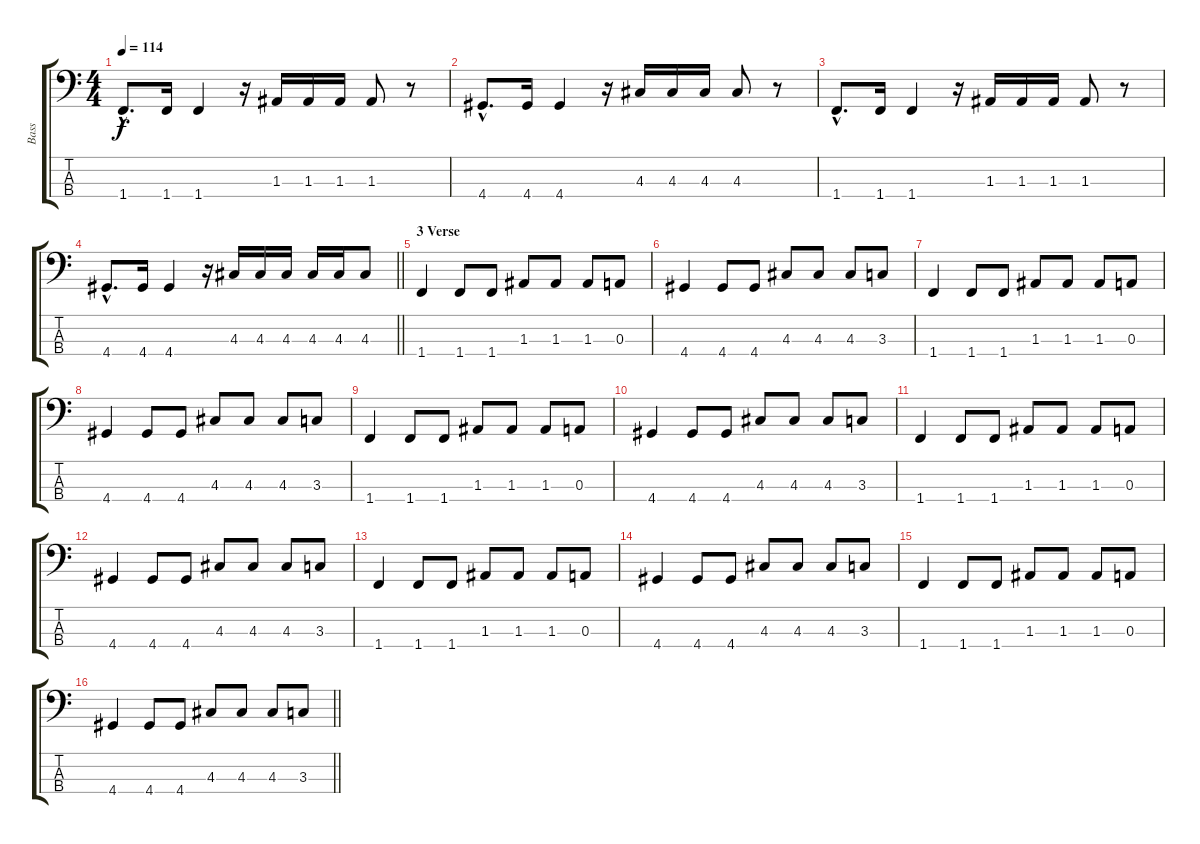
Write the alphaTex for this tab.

\track ("Bass" "Bass") {instrument electricbasspick}
\staff {score tabs}
\tuning (G2 D2 A1 E1) {hide}
\ts (4 4)
\tempo 114
\clef f4
\ks c
1.4{hac}.8{d dy f} 1.4.16 1.4.4 r.16 1.3.16 1.3.16 1.3.16 1.3.8 r.8 |
4.4{hac}.8{d} 4.4.16 4.4.4 r.16 4.3.16 4.3.16 4.3.16 4.3.8 r.8 |
1.4{hac}.8{d} 1.4.16 1.4.4 r.16 1.3.16 1.3.16 1.3.16 1.3.8 r.8 |
\barLineRight lightlight
4.4{hac}.8{d} 4.4.16 4.4.4 r.16 4.3.16 4.3.16 4.3.16 4.3.16 4.3.16 4.3.8 |
\section ("" "3 Verse")
1.4.4 1.4.8 1.4.8 1.3.8 1.3.8 1.3.8 0.3.8 |
4.4.4 4.4.8 4.4.8 4.3.8 4.3.8 4.3.8 3.3.8 |
1.4.4 1.4.8 1.4.8 1.3.8 1.3.8 1.3.8 0.3.8 |
4.4.4 4.4.8 4.4.8 4.3.8 4.3.8 4.3.8 3.3.8 |
1.4.4 1.4.8 1.4.8 1.3.8 1.3.8 1.3.8 0.3.8 |
4.4.4 4.4.8 4.4.8 4.3.8 4.3.8 4.3.8 3.3.8 |
1.4.4 1.4.8 1.4.8 1.3.8 1.3.8 1.3.8 0.3.8 |
4.4.4 4.4.8 4.4.8 4.3.8 4.3.8 4.3.8 3.3.8 |
1.4.4 1.4.8 1.4.8 1.3.8 1.3.8 1.3.8 0.3.8 |
4.4.4 4.4.8 4.4.8 4.3.8 4.3.8 4.3.8 3.3.8 |
1.4.4 1.4.8 1.4.8 1.3.8 1.3.8 1.3.8 0.3.8 |
\barLineRight lightlight
4.4.4 4.4.8 4.4.8 4.3.8 4.3.8 4.3.8 3.3.8
